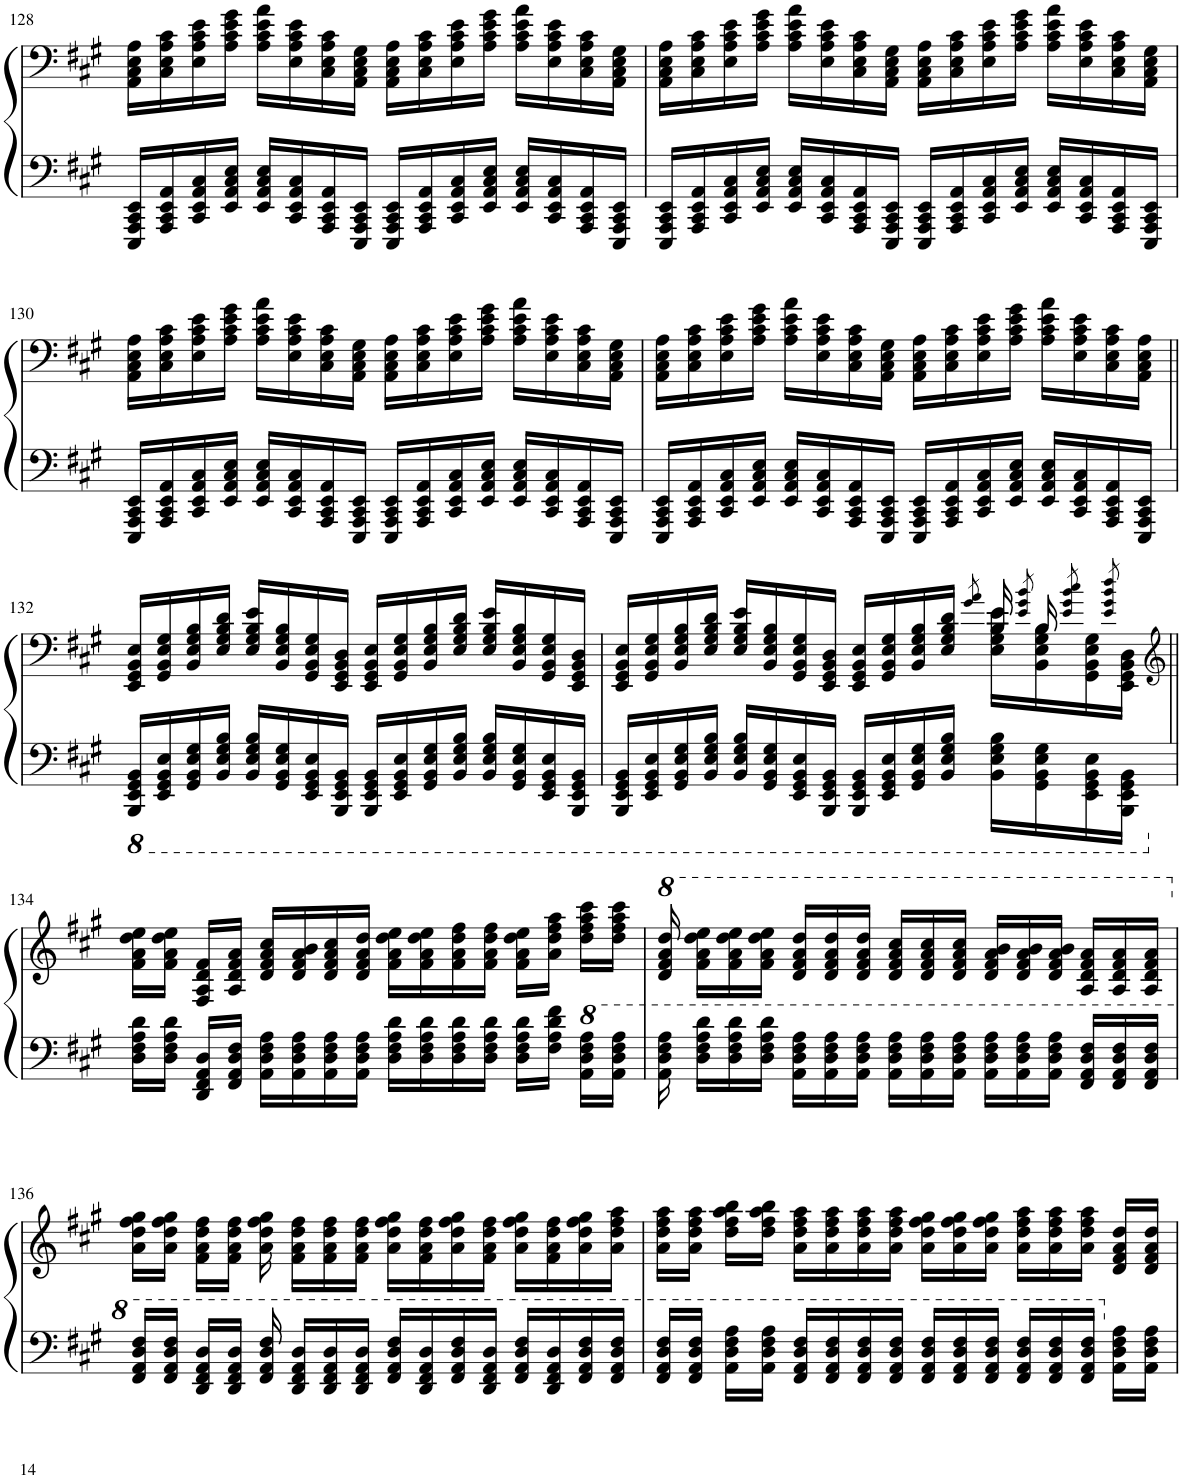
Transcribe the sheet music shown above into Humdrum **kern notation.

**kern	**kern
*part1	*part1
*staff2	*staff1
*I"Piano	*
*I'Pno.	*
!!LO:PB:g=z
*clefF4	*clefF4
*k[f#c#g#]	*k[f#c#g#]
*M4/4	*M4/4
=128	=128
16EEE/ 16AAA/ 16CC#/ 16EE/LL	16AA\ 16C#\ 16E\ 16A\LL
16AAA/ 16CC#/ 16EE/ 16AA/	16C#\ 16E\ 16A\ 16c#\
16CC#/ 16EE/ 16AA/ 16C#/	16E\ 16A\ 16c#\ 16e\
16EE/ 16AA/ 16C#/ 16E/JJ	16A\ 16c#\ 16e\ 16g#\JJ
16EE/ 16AA/ 16C#/ 16E/LL	16A\ 16c#\ 16e\ 16a\LL
16CC#/ 16EE/ 16AA/ 16C#/	16E\ 16A\ 16c#\ 16e\
16AAA/ 16CC#/ 16EE/ 16AA/	16C#\ 16E\ 16A\ 16c#\
16EEE/ 16AAA/ 16CC#/ 16EE/JJ	16AA\ 16C#\ 16E\ 16G#\JJ
16EEE/ 16AAA/ 16CC#/ 16EE/LL	16AA\ 16C#\ 16E\ 16A\LL
16AAA/ 16CC#/ 16EE/ 16AA/	16C#\ 16E\ 16A\ 16c#\
16CC#/ 16EE/ 16AA/ 16C#/	16E\ 16A\ 16c#\ 16e\
16EE/ 16AA/ 16C#/ 16E/JJ	16A\ 16c#\ 16e\ 16g#\JJ
16EE/ 16AA/ 16C#/ 16E/LL	16A\ 16c#\ 16e\ 16a\LL
16CC#/ 16EE/ 16AA/ 16C#/	16E\ 16A\ 16c#\ 16e\
16AAA/ 16CC#/ 16EE/ 16AA/	16C#\ 16E\ 16A\ 16c#\
16EEE/ 16AAA/ 16CC#/ 16EE/JJ	16AA\ 16C#\ 16E\ 16G#\JJ
=129	=129
16EEE/ 16AAA/ 16CC#/ 16EE/LL	16AA\ 16C#\ 16E\ 16A\LL
16AAA/ 16CC#/ 16EE/ 16AA/	16C#\ 16E\ 16A\ 16c#\
16CC#/ 16EE/ 16AA/ 16C#/	16E\ 16A\ 16c#\ 16e\
16EE/ 16AA/ 16C#/ 16E/JJ	16A\ 16c#\ 16e\ 16g#\JJ
16EE/ 16AA/ 16C#/ 16E/LL	16A\ 16c#\ 16e\ 16a\LL
16CC#/ 16EE/ 16AA/ 16C#/	16E\ 16A\ 16c#\ 16e\
16AAA/ 16CC#/ 16EE/ 16AA/	16C#\ 16E\ 16A\ 16c#\
16EEE/ 16AAA/ 16CC#/ 16EE/JJ	16AA\ 16C#\ 16E\ 16G#\JJ
16EEE/ 16AAA/ 16CC#/ 16EE/LL	16AA\ 16C#\ 16E\ 16A\LL
16AAA/ 16CC#/ 16EE/ 16AA/	16C#\ 16E\ 16A\ 16c#\
16CC#/ 16EE/ 16AA/ 16C#/	16E\ 16A\ 16c#\ 16e\
16EE/ 16AA/ 16C#/ 16E/JJ	16A\ 16c#\ 16e\ 16g#\JJ
16EE/ 16AA/ 16C#/ 16E/LL	16A\ 16c#\ 16e\ 16a\LL
16CC#/ 16EE/ 16AA/ 16C#/	16E\ 16A\ 16c#\ 16e\
16AAA/ 16CC#/ 16EE/ 16AA/	16C#\ 16E\ 16A\ 16c#\
16EEE/ 16AAA/ 16CC#/ 16EE/JJ	16AA\ 16C#\ 16E\ 16G#\JJ
!!LO:LB:g=z
=130	=130
16EEE/ 16AAA/ 16CC#/ 16EE/LL	16AA\ 16C#\ 16E\ 16A\LL
16AAA/ 16CC#/ 16EE/ 16AA/	16C#\ 16E\ 16A\ 16c#\
16CC#/ 16EE/ 16AA/ 16C#/	16E\ 16A\ 16c#\ 16e\
16EE/ 16AA/ 16C#/ 16E/JJ	16A\ 16c#\ 16e\ 16g#\JJ
16EE/ 16AA/ 16C#/ 16E/LL	16A\ 16c#\ 16e\ 16a\LL
16CC#/ 16EE/ 16AA/ 16C#/	16E\ 16A\ 16c#\ 16e\
16AAA/ 16CC#/ 16EE/ 16AA/	16C#\ 16E\ 16A\ 16c#\
16EEE/ 16AAA/ 16CC#/ 16EE/JJ	16AA\ 16C#\ 16E\ 16G#\JJ
16EEE/ 16AAA/ 16CC#/ 16EE/LL	16AA\ 16C#\ 16E\ 16A\LL
16AAA/ 16CC#/ 16EE/ 16AA/	16C#\ 16E\ 16A\ 16c#\
16CC#/ 16EE/ 16AA/ 16C#/	16E\ 16A\ 16c#\ 16e\
16EE/ 16AA/ 16C#/ 16E/JJ	16A\ 16c#\ 16e\ 16g#\JJ
16EE/ 16AA/ 16C#/ 16E/LL	16A\ 16c#\ 16e\ 16a\LL
16CC#/ 16EE/ 16AA/ 16C#/	16E\ 16A\ 16c#\ 16e\
16AAA/ 16CC#/ 16EE/ 16AA/	16C#\ 16E\ 16A\ 16c#\
16EEE/ 16AAA/ 16CC#/ 16EE/JJ	16AA\ 16C#\ 16E\ 16G#\JJ
=131	=131
16EEE/ 16AAA/ 16CC#/ 16EE/LL	16AA\ 16C#\ 16E\ 16A\LL
16AAA/ 16CC#/ 16EE/ 16AA/	16C#\ 16E\ 16A\ 16c#\
16CC#/ 16EE/ 16AA/ 16C#/	16E\ 16A\ 16c#\ 16e\
16EE/ 16AA/ 16C#/ 16E/JJ	16A\ 16c#\ 16e\ 16g#\JJ
16EE/ 16AA/ 16C#/ 16E/LL	16A\ 16c#\ 16e\ 16a\LL
16CC#/ 16EE/ 16AA/ 16C#/	16E\ 16A\ 16c#\ 16e\
16AAA/ 16CC#/ 16EE/ 16AA/	16C#\ 16E\ 16A\ 16c#\
16EEE/ 16AAA/ 16CC#/ 16EE/JJ	16AA\ 16C#\ 16E\ 16G#\JJ
16EEE/ 16AAA/ 16CC#/ 16EE/LL	16AA\ 16C#\ 16E\ 16A\LL
16AAA/ 16CC#/ 16EE/ 16AA/	16C#\ 16E\ 16A\ 16c#\
16CC#/ 16EE/ 16AA/ 16C#/	16E\ 16A\ 16c#\ 16e\
16EE/ 16AA/ 16C#/ 16E/JJ	16A\ 16c#\ 16e\ 16g#\JJ
16EE/ 16AA/ 16C#/ 16E/LL	16A\ 16c#\ 16e\ 16a\LL
16CC#/ 16EE/ 16AA/ 16C#/	16E\ 16A\ 16c#\ 16e\
16AAA/ 16CC#/ 16EE/ 16AA/	16C#\ 16E\ 16A\ 16c#\
16EEE/ 16AAA/ 16CC#/ 16EE/JJ	16AA\ 16C#\ 16E\ 16A\JJ
!!LO:LB:g=z
=132||	=132||
*8ba	*
16BBBB/ 16EEE/ 16GGG#/ 16BBB/LL	16EE/ 16GG#/ 16BB/ 16E/LL
16EEE/ 16GGG#/ 16BBB/ 16EE/	16GG#/ 16BB/ 16E/ 16G#/
16GGG#/ 16BBB/ 16EE/ 16GG#/	16BB/ 16E/ 16G#/ 16B/
16BBB/ 16EE/ 16GG#/ 16BB/JJ	16E/ 16G#/ 16B/ 16d/JJ
16BBB/ 16EE/ 16GG#/ 16BB/LL	16E/ 16G#/ 16B/ 16e/LL
16GGG#/ 16BBB/ 16EE/ 16GG#/	16BB/ 16E/ 16G#/ 16B/
16EEE/ 16GGG#/ 16BBB/ 16EE/	16GG#/ 16BB/ 16E/ 16G#/
16BBBB/ 16EEE/ 16GGG#/ 16BBB/JJ	16EE/ 16GG#/ 16BB/ 16D/JJ
16BBBB/ 16EEE/ 16GGG#/ 16BBB/LL	16EE/ 16GG#/ 16BB/ 16E/LL
16EEE/ 16GGG#/ 16BBB/ 16EE/	16GG#/ 16BB/ 16E/ 16G#/
16GGG#/ 16BBB/ 16EE/ 16GG#/	16BB/ 16E/ 16G#/ 16B/
16BBB/ 16EE/ 16GG#/ 16BB/JJ	16E/ 16G#/ 16B/ 16d/JJ
16BBB/ 16EE/ 16GG#/ 16BB/LL	16E/ 16G#/ 16B/ 16e/LL
16GGG#/ 16BBB/ 16EE/ 16GG#/	16BB/ 16E/ 16G#/ 16B/
16EEE/ 16GGG#/ 16BBB/ 16EE/	16GG#/ 16BB/ 16E/ 16G#/
16BBBB/ 16EEE/ 16GGG#/ 16BBB/JJ	16EE/ 16GG#/ 16BB/ 16D/JJ
=133	=133
*	*^
16BBBB/ 16EEE/ 16GGG#/ 16BBB/LL	16EE/ 16GG#/ 16BB/ 16E/LL	2.ryy
16EEE/ 16GGG#/ 16BBB/ 16EE/	16GG#/ 16BB/ 16E/ 16G#/	.
16GGG#/ 16BBB/ 16EE/ 16GG#/	16BB/ 16E/ 16G#/ 16B/	.
16BBB/ 16EE/ 16GG#/ 16BB/JJ	16E/ 16G#/ 16B/ 16d/JJ	.
16BBB/ 16EE/ 16GG#/ 16BB/LL	16E/ 16G#/ 16B/ 16e/LL	.
16GGG#/ 16BBB/ 16EE/ 16GG#/	16BB/ 16E/ 16G#/ 16B/	.
16EEE/ 16GGG#/ 16BBB/ 16EE/	16GG#/ 16BB/ 16E/ 16G#/	.
16BBBB/ 16EEE/ 16GGG#/ 16BBB/JJ	16EE/ 16GG#/ 16BB/ 16D/JJ	.
16BBBB/ 16EEE/ 16GGG#/ 16BBB/LL	16EE/ 16GG#/ 16BB/ 16E/LL	.
16EEE/ 16GGG#/ 16BBB/ 16EE/	16GG#/ 16BB/ 16E/ 16G#/	.
16GGG#/ 16BBB/ 16EE/ 16GG#/	16BB/ 16E/ 16G#/ 16B/	.
16BBB/ 16EE/ 16GG#/ 16BB/JJ	16E/ 16G#/ 16B/ 16d/JJ	.
.	8qg#/ 8qa/	.
16BBB\ 16EE\ 16GG#\ 16BB\LL	16E\ 16G#\ 16B\ 16e\LL	16B/ 16e/
.	8qe/ 8qg#/ 8qb/	.
16GGG#\ 16BBB\ 16EE\ 16GG#\	16BB\ 16E\ 16G#\ 16B\	16B/
.	8qe/ 8qg#/ 8qb/ 8qcc#/	.
16EEE\ 16GGG#\ 16BBB\ 16EE\	16GG#\ 16BB\ 16E\ 16G#\	8ryy
.	8qe/ 8qg#/ 8qb/ 8qdd/	.
16BBBB\ 16EEE\ 16GGG#\ 16BBB\JJ	16EE\ 16GG#\ 16BB\ 16D\JJ	.
*	*v	*v
!!LO:LB:g=z
=134||	=134||
*	*clefG2
*X8ba	*
16D\ 16F#\ 16A\ 16d\LL	16f#\ 16a\ 16dd\ 16ee\LL
16D\ 16F#\ 16A\ 16d\JJ	16f#\ 16a\ 16dd\ 16ee\JJ
16DD/ 16FF#/ 16AA/ 16D/LL	16F#/ 16A/ 16d/ 16f#/LL
16FF#/ 16AA/ 16D/ 16F#/JJ	16A/ 16d/ 16f#/ 16a/JJ
16AA\ 16D\ 16F#\ 16A\LL	16d/ 16f#/ 16a/ 16cc#/LL
16AA\ 16D\ 16F#\ 16A\	16d/ 16f#/ 16a/ 16b/
16AA\ 16D\ 16F#\ 16A\	16d/ 16f#/ 16a/ 16cc#/
16AA\ 16D\ 16F#\ 16A\JJ	16d/ 16f#/ 16a/ 16dd/JJ
16D\ 16F#\ 16A\ 16d\LL	16f#\ 16a\ 16dd\ 16ee\LL
16D\ 16F#\ 16A\ 16d\	16f#\ 16a\ 16dd\ 16ee\
16D\ 16F#\ 16A\ 16d\	16f#\ 16a\ 16dd\ 16ff#\
16D\ 16F#\ 16A\ 16d\JJ	16f#\ 16a\ 16dd\ 16ff#\JJ
16D\ 16F#\ 16A\ 16d\LL	16f#\ 16a\ 16dd\ 16ee\LL
16F#\ 16A\ 16d\ 16f#\JJ	16a\ 16dd\ 16ff#\ 16aa\JJ
*8va	*
16A\ 16d\ 16f#\ 16a\LL	16dd\ 16ff#\ 16aa\ 16ccc#\LL
16A\ 16d\ 16f#\ 16a\JJ	16dd\ 16ff#\ 16aa\ 16ccc#\JJ
=135	=135
*	*8va
16A\ 16d\ 16f#\ 16a\	16dd/ 16ff#/ 16aa/ 16ddd/
16d\ 16f#\ 16a\ 16dd\LL	16ff#\ 16aa\ 16ddd\ 16eee\LL
16d\ 16f#\ 16a\ 16dd\	16ff#\ 16aa\ 16ddd\ 16eee\
16d\ 16f#\ 16a\ 16dd\JJ	16ff#\ 16aa\ 16ddd\ 16eee\JJ
16A\ 16d\ 16f#\ 16a\LL	16dd/ 16ff#/ 16aa/ 16ddd/LL
16A\ 16d\ 16f#\ 16a\	16dd/ 16ff#/ 16aa/ 16ddd/
16A\ 16d\ 16f#\ 16a\JJ	16dd/ 16ff#/ 16aa/ 16ddd/JJ
16A\ 16d\ 16f#\ 16a\LL	16dd/ 16ff#/ 16aa/ 16ccc#/LL
16A\ 16d\ 16f#\ 16a\	16dd/ 16ff#/ 16aa/ 16ccc#/
16A\ 16d\ 16f#\ 16a\JJ	16dd/ 16ff#/ 16aa/ 16ccc#/JJ
16A\ 16d\ 16f#\ 16a\LL	16dd/ 16ff#/ 16aa/ 16bb/LL
16A\ 16d\ 16f#\ 16a\	16dd/ 16ff#/ 16aa/ 16bb/
16A\ 16d\ 16f#\ 16a\JJ	16dd/ 16ff#/ 16aa/ 16bb/JJ
16F#/ 16A/ 16d/ 16f#/LL	16a/ 16dd/ 16ff#/ 16aa/LL
16F#/ 16A/ 16d/ 16f#/	16a/ 16dd/ 16ff#/ 16aa/
16F#/ 16A/ 16d/ 16f#/JJ	16a/ 16dd/ 16ff#/ 16aa/JJ
!!LO:LB:g=z
=136	=136
*	*X8va
16F#/ 16A/ 16d/ 16f#/LL	16a\ 16dd\ 16ff#\ 16gg#\LL
16F#/ 16A/ 16d/ 16f#/JJ	16a\ 16dd\ 16ff#\ 16gg#\JJ
16D/ 16F#/ 16A/ 16d/LL	16f#\ 16a\ 16dd\ 16ff#\LL
16D/ 16F#/ 16A/ 16d/JJ	16f#\ 16a\ 16dd\ 16ff#\JJ
16F#/ 16A/ 16d/ 16f#/	16a\ 16dd\ 16ff#\ 16gg#\
16D/ 16F#/ 16A/ 16d/LL	16f#\ 16a\ 16dd\ 16ff#\LL
16D/ 16F#/ 16A/ 16d/	16f#\ 16a\ 16dd\ 16ff#\
16D/ 16F#/ 16A/ 16d/JJ	16f#\ 16a\ 16dd\ 16ff#\JJ
16F#/ 16A/ 16d/ 16f#/LL	16a\ 16dd\ 16ff#\ 16gg#\LL
16D/ 16F#/ 16A/ 16d/	16f#\ 16a\ 16dd\ 16ff#\
16F#/ 16A/ 16d/ 16f#/	16a\ 16dd\ 16ff#\ 16gg#\
16D/ 16F#/ 16A/ 16d/JJ	16f#\ 16a\ 16dd\ 16ff#\JJ
16F#/ 16A/ 16d/ 16f#/LL	16a\ 16dd\ 16ff#\ 16gg#\LL
16D/ 16F#/ 16A/ 16d/	16f#\ 16a\ 16dd\ 16ff#\
16F#/ 16A/ 16d/ 16f#/	16a\ 16dd\ 16ff#\ 16gg#\
16F#/ 16A/ 16d/ 16f#/JJ	16a\ 16dd\ 16ff#\ 16aa\JJ
=137	=137
16F#/ 16A/ 16d/ 16f#/LL	16a\ 16dd\ 16ff#\ 16aa\LL
16F#/ 16A/ 16d/ 16f#/JJ	16a\ 16dd\ 16ff#\ 16aa\JJ
16A\ 16d\ 16f#\ 16a\LL	16dd\ 16ff#\ 16aa\ 16bb\LL
16A\ 16d\ 16f#\ 16a\JJ	16dd\ 16ff#\ 16aa\ 16bb\JJ
16F#/ 16A/ 16d/ 16f#/LL	16a\ 16dd\ 16ff#\ 16aa\LL
16F#/ 16A/ 16d/ 16f#/	16a\ 16dd\ 16ff#\ 16aa\
16F#/ 16A/ 16d/ 16f#/	16a\ 16dd\ 16ff#\ 16aa\
16F#/ 16A/ 16d/ 16f#/JJ	16a\ 16dd\ 16ff#\ 16aa\JJ
16F#/ 16A/ 16d/ 16f#/LL	16a\ 16dd\ 16ff#\ 16gg#\LL
16F#/ 16A/ 16d/ 16f#/	16a\ 16dd\ 16ff#\ 16gg#\
16F#/ 16A/ 16d/ 16f#/JJ	16a\ 16dd\ 16ff#\ 16gg#\JJ
16F#/ 16A/ 16d/ 16f#/LL	16a\ 16dd\ 16ff#\ 16aa\LL
16F#/ 16A/ 16d/ 16f#/	16a\ 16dd\ 16ff#\ 16aa\
16F#/ 16A/ 16d/ 16f#/JJ	16a\ 16dd\ 16ff#\ 16aa\JJ
*X8va	*
16AA\ 16D\ 16F#\ 16A\LL	16d/ 16f#/ 16a/ 16dd/LL
16AA\ 16D\ 16F#\ 16A\JJ	16d/ 16f#/ 16a/ 16dd/JJ
=	=
*-	*-
